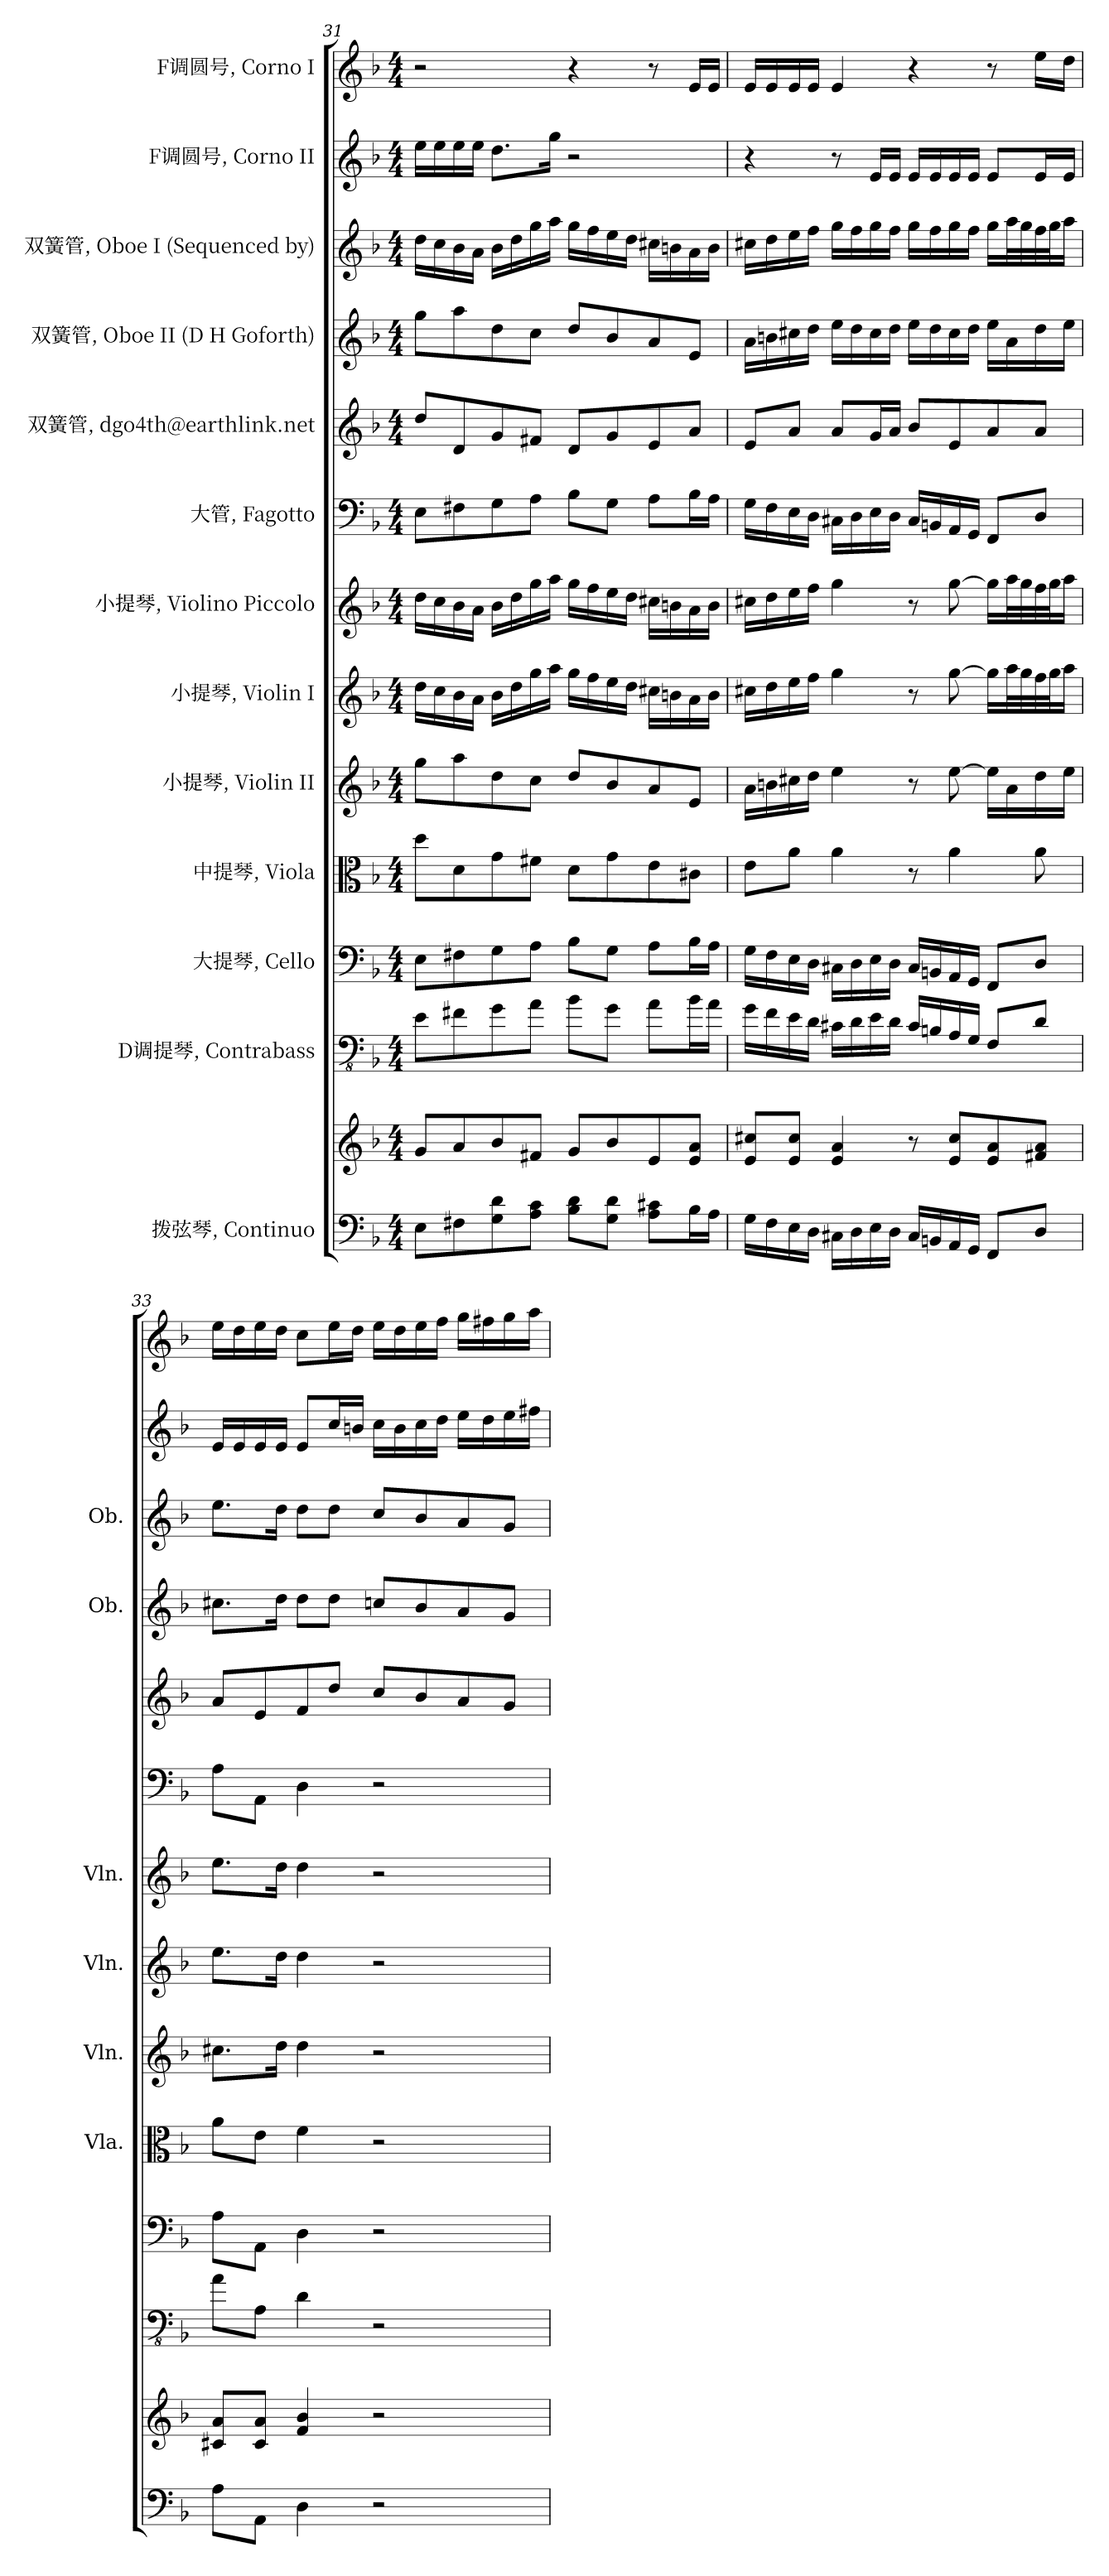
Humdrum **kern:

**kern	**kern	**kern	**kern	**kern	**kern	**kern	**kern	**kern	**kern	**kern	**kern	**kern	**kern
*part13	*part13	*part12	*part11	*part10	*part9	*part8	*part7	*part6	*part5	*part4	*part3	*part2	*part1
*staff14	*staff13	*staff12	*staff11	*staff10	*staff9	*staff8	*staff7	*staff6	*staff5	*staff4	*staff3	*staff2	*staff1
*I"拨弦琴, Continuo	*	*I"D调提琴, Contrabass	*I"大提琴, Cello	*I"中提琴, Viola	*I"小提琴, Violin II	*I"小提琴, Violin I	*I"小提琴, Violino Piccolo	*I"大管, Fagotto	*I"双簧管, dgo4th@earthlink.net	*I"双簧管, Oboe II (D H Goforth)	*I"双簧管, Oboe I (Sequenced by)	*I"F调圆号, Corno II	*I"F调圆号, Corno I
*	*	*	*	*I'Vla.	*I'Vln.	*I'Vln.	*I'Vln.	*	*	*I'Ob.	*I'Ob.	*	*
!!LO:PB:g=z
*clefF4	*clefG2	*clefFv4	*clefF4	*clefC3	*clefG2	*clefG2	*clefG2	*clefF4	*clefG2	*clefG2	*clefG2	*clefG2	*clefG2
*	*	*ITrd7c12	*	*	*	*	*	*	*	*	*	*ITrd4c7	*ITrd4c7
*k[b-]	*k[b-]	*k[b-]	*k[b-]	*k[b-]	*k[b-]	*k[b-]	*k[b-]	*k[b-]	*k[b-]	*k[b-]	*k[b-]	*k[b-e-]	*k[b-e-]
*M4/4	*M4/4	*M4/4	*M4/4	*M4/4	*M4/4	*M4/4	*M4/4	*M4/4	*M4/4	*M4/4	*M4/4	*M4/4	*M4/4
=31	=31	=31	=31	=31	=31	=31	=31	=31	=31	=31	=31	=31	=31
8E\L	8g/L	8EE\L	8E\L	8dd\L	8gg\L	16dd\LL	16dd\LL	8E\L	8dd/L	8gg\L	16dd\LL	16a\LL	2r
.	.	.	.	.	.	16cc\	16cc\	.	.	.	16cc\	16a\	.
8F#X\	8a/	8FF#X\	8F#X\	8d\	8aa\	16b-\	16b-\	8F#X\	8d/	8aa\	16b-\	16a\	.
.	.	.	.	.	.	16a\JJ	16a\JJ	.	.	.	16a\JJ	16a\JJ	.
8G\ 8d\	8b-/	8GG\	8G\	8g\	8dd\	16b-\LL	16b-\LL	8G\	8g/	8dd\	16b-\LL	8.g\L	.
.	.	.	.	.	.	16dd\	16dd\	.	.	.	16dd\	.	.
8A\ 8c\J	8f#X/J	8AA\J	8A\J	8f#X\J	8cc\J	16gg\	16gg\	8A\J	8f#X/J	8cc\J	16gg\	.	.
.	.	.	.	.	.	16aa\JJ	16aa\JJ	.	.	.	16aa\JJ	16cc\Jk	.
8B-\ 8d\L	8g/L	8BB-\L	8B-\L	8d\L	8dd/L	16gg\LL	16gg\LL	8B-\L	8d/L	8dd/L	16gg\LL	2r	4r
.	.	.	.	.	.	16ff\	16ff\	.	.	.	16ff\	.	.
8G\ 8d\J	8b-/	8GG\J	8G\J	8g\	8b-/	16ee\	16ee\	8G\J	8g/	8b-/	16ee\	.	.
.	.	.	.	.	.	16dd\JJ	16dd\JJ	.	.	.	16dd\JJ	.	.
8A\ 8c#X\L	8e/	8AA\L	8A\L	8e\	8a/	16cc#X\LL	16cc#X\LL	8A\L	8e/	8a/	16cc#X\LL	.	8r
.	.	.	.	.	.	16bn\	16bn\	.	.	.	16bn\	.	.
16B-\L	8e/ 8a/J	16BB-\L	16B-\L	8c#X\J	8e/J	16a\	16a\	16B-\L	8a/J	8e/J	16a\	.	16A/LL
16A\JJ	.	16AA\JJ	16A\JJ	.	.	16b\JJ	16b\JJ	16A\JJ	.	.	16b\JJ	.	16A/JJ
=32	=32	=32	=32	=32	=32	=32	=32	=32	=32	=32	=32	=32	=32
16G\LL	8e/ 8cc#X/L	16GG\LL	16G\LL	8e\L	16a\LL	16cc#X\LL	16cc#X\LL	16G\LL	8e/L	16a\LL	16cc#X\LL	4r	16A/LL
16F\	.	16FF\	16F\	.	16bn\	16dd\	16dd\	16F\	.	16bn\	16dd\	.	16A/
16E\	8e/ 8cc#/J	16EE\	16E\	8a\J	16cc#X\	16ee\	16ee\	16E\	8a/J	16cc#X\	16ee\	.	16A/
16D\JJ	.	16DD\JJ	16D\JJ	.	16dd\JJ	16ff\JJ	16ff\JJ	16D\JJ	.	16dd\JJ	16ff\JJ	.	16A/JJ
16C#X\LL	4e/ 4a/	16CC#X\LL	16C#X\LL	4a\	4ee\	4gg\	4gg\	16C#X\LL	8a/L	16ee\LL	16gg\LL	8r	4A/
16D\	.	16DD\	16D\	.	.	.	.	16D\	.	16dd\	16ff\	.	.
16E\	.	16EE\	16E\	.	.	.	.	16E\	16g/L	16cc#\	16gg\	16A/LL	.
16D\JJ	.	16DD\JJ	16D\JJ	.	.	.	.	16D\JJ	16a/JJ	16dd\JJ	16ff\JJ	16A/JJ	.
16C#/LL	8r	16CC#/LL	16C#/LL	8r	8r	8r	8r	16C#/LL	8b-/L	16ee\LL	16gg\LL	16A/LL	4r
16BBn/	.	16BBBn/	16BBn/	.	.	.	.	16BBn/	.	16dd\	16ff\	16A/	.
16AA/	8e/ 8cc#/L	16AAA/	16AA/	4a\	[8ee\	[8gg\	[8gg\	16AA/	8e/	16cc#\	16gg\	16A/	.
16GG/JJ	.	16GGG/JJ	16GG/JJ	.	.	.	.	16GG/JJ	.	16dd\JJ	16ff\JJ	16A/JJ	.
8FF/L	8e/ 8a/	8FFF/L	8FF/L	.	16ee\LL]	16gg\LL]	16gg\LL]	8FF/L	8a/	16ee\LL	16gg\LL	8A/L	8r
.	.	.	.	.	16a\	32aa\L	32aa\L	.	.	16a\	32aa\L	.	.
.	.	.	.	.	.	32gg\	32gg\	.	.	.	32gg\	.	.
8D/J	8f#X/ 8a/J	8DD/J	8D/J	8a\	16dd\	32ff\	32ff\	8D/J	8a/J	16dd\	32ff\	16A/L	16a\LL
.	.	.	.	.	.	32gg\J	32gg\J	.	.	.	32gg\J	.	.
.	.	.	.	.	16ee\JJ	16aa\JJ	16aa\JJ	.	.	16ee\JJ	16aa\JJ	16A/JJ	16g\JJ
!!LO:PB:g=z
=33	=33	=33	=33	=33	=33	=33	=33	=33	=33	=33	=33	=33	=33
8A\L	8c#X/ 8a/L	8AA\L	8A\L	8a\L	8.cc#X\L	8.ee\L	8.ee\L	8A\L	8a/L	8.cc#X\L	8.ee\L	16A/LL	16a\LL
.	.	.	.	.	.	.	.	.	.	.	.	16A/	16g\
8AA\J	8c#/ 8a/J	8AAA\J	8AA\J	8e\J	.	.	.	8AA\J	8e/	.	.	16A/	16a\
.	.	.	.	.	16dd\Jk	16dd\Jk	16dd\Jk	.	.	16dd\Jk	16dd\Jk	16A/JJ	16g\JJ
4D\	4f/ 4b-/	4DD\	4D\	4f\	4dd\	4dd\	4dd\	4D\	8f/	8dd\L	8dd\L	8A/L	8f\L
.	.	.	.	.	.	.	.	.	8dd/J	8dd\J	8dd\J	16f/L	16a\L
.	.	.	.	.	.	.	.	.	.	.	.	16en/JJ	16g\JJ
2r	2r	2r	2r	2r	2r	2r	2r	2r	8cc/L	8ccn/L	8cc/L	16f\LL	16a\LL
.	.	.	.	.	.	.	.	.	.	.	.	16e\	16g\
.	.	.	.	.	.	.	.	.	8b-/	8b-/	8b-/	16f\	16a\
.	.	.	.	.	.	.	.	.	.	.	.	16g\JJ	16b-\JJ
.	.	.	.	.	.	.	.	.	8a/	8a/	8a/	16a\LL	16cc\LL
.	.	.	.	.	.	.	.	.	.	.	.	16g\	16bn\
.	.	.	.	.	.	.	.	.	8g/J	8g/J	8g/J	16a\	16cc\
.	.	.	.	.	.	.	.	.	.	.	.	16bn\JJ	16dd\JJ
=	=	=	=	=	=	=	=	=	=	=	=	=	=
*-	*-	*-	*-	*-	*-	*-	*-	*-	*-	*-	*-	*-	*-
